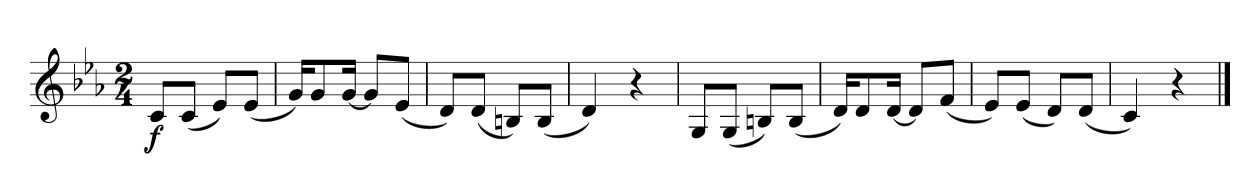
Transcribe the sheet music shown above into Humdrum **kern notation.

**kern	**dynam
*part1	*part1
*staff1	*staff1
*clefG2	*
*k[b-e-a-]	*
*c:	*
*M2/4	*
*MM120	*
=1	=1
!	!LO:DY:b
8c/L	f
(<8c/J	.
8e-/L)	.
(<8e-/J	.
=2	=2
16g/KL)	.
8g/	.
[16g/Jk	.
8g/L]	.
(<8e-/J	.
=3	=3
8d/L)	.
(<8d/J	.
8Bn/L)	.
(<8B/J	.
=4	=4
4d/)	.
4r	.
=5	=5
8G/L	.
(<8G/J	.
8Bn/L)	.
(<8B/J	.
=6	=6
16d/KL)	.
8d/	.
[16d/Jk	.
8d/L]	.
(<8f/J	.
=7	=7
8e-/L)	.
(<8e-/J	.
8d/L)	.
(<8d/J	.
=8	=8
4c/)	.
4r	.
==	==
*-	*-
